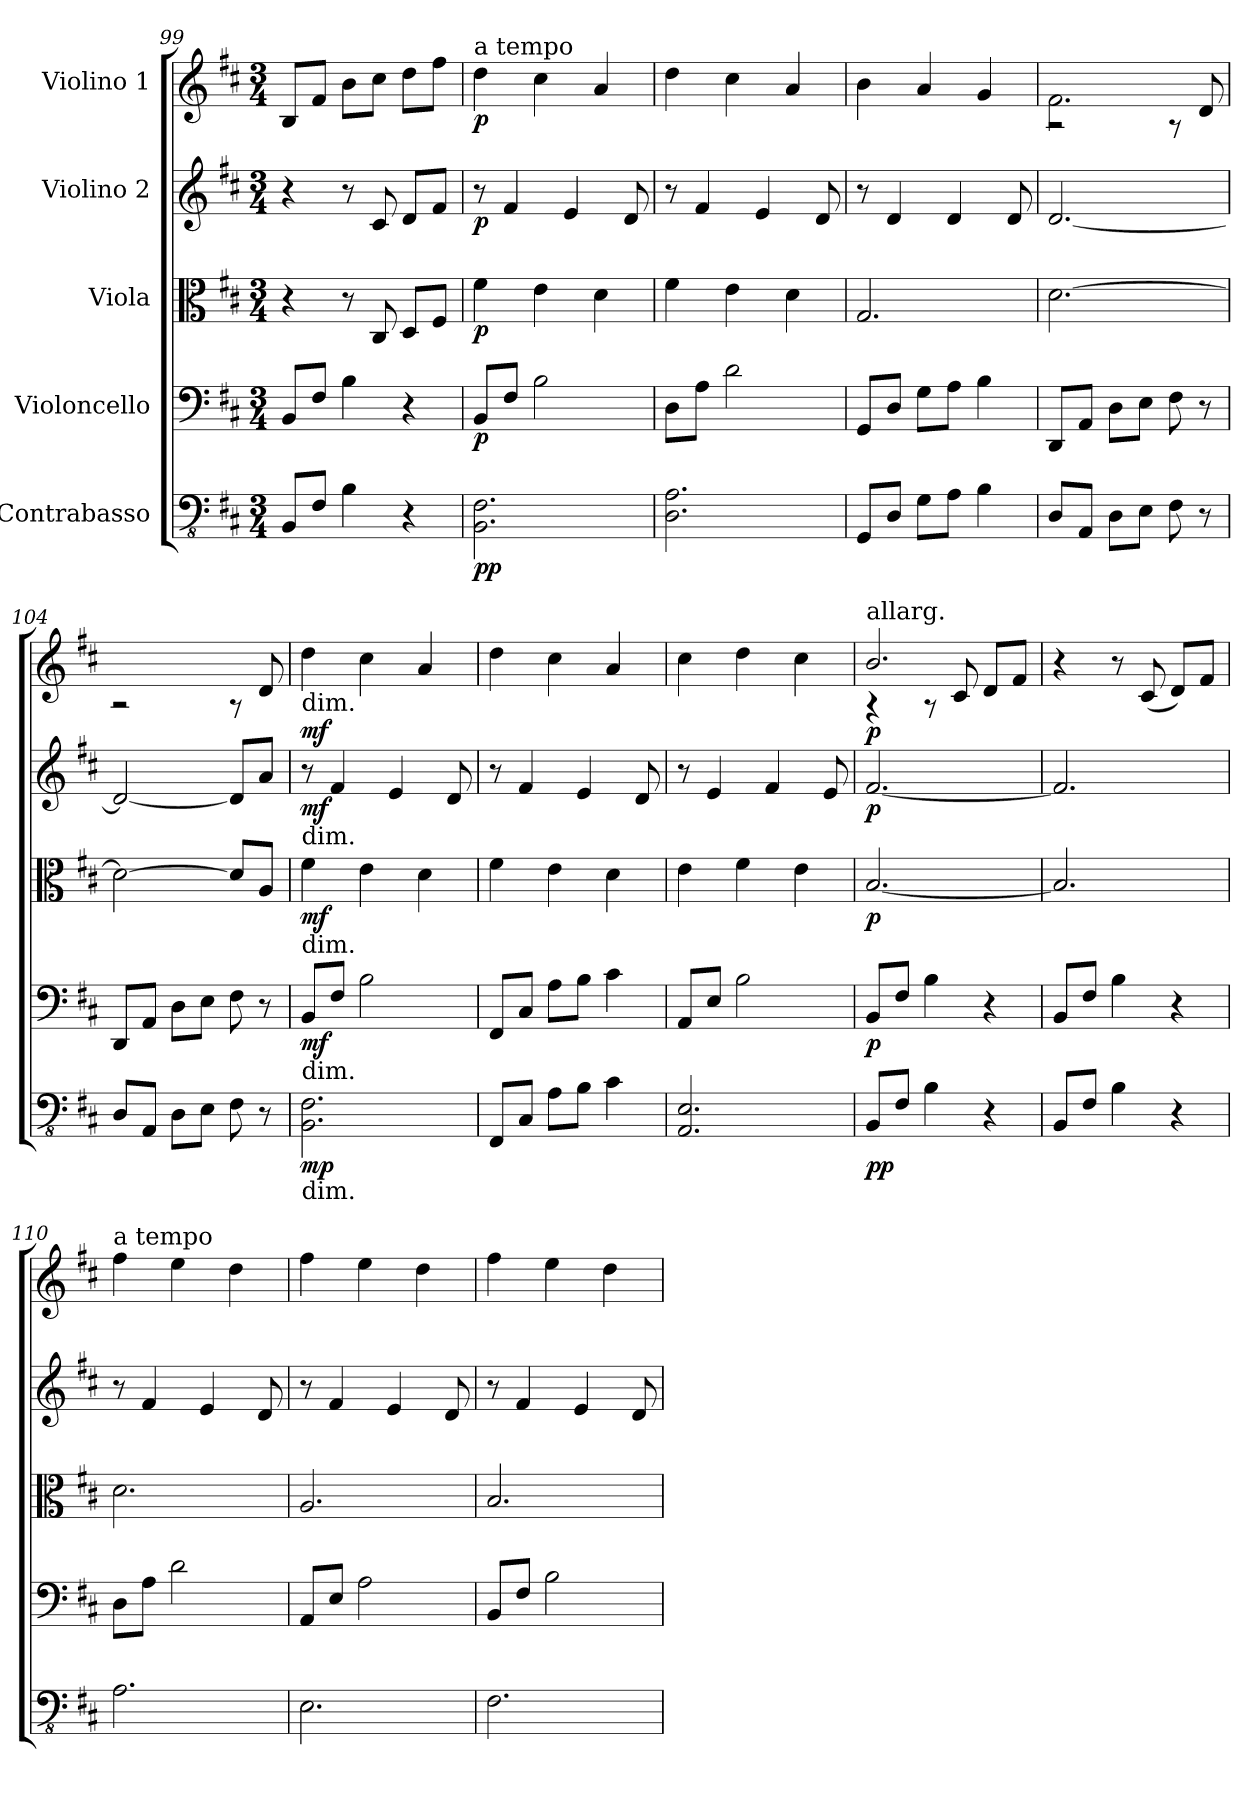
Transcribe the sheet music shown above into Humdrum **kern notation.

**kern	**dynam	**kern	**dynam	**kern	**dynam	**kern	**dynam	**kern	**dynam
*part5	*part5	*part4	*part4	*part3	*part3	*part2	*part2	*part1	*part1
*staff5	*staff5	*staff4	*staff4	*staff3	*staff3	*staff2	*staff2	*staff1	*staff1
*I"Contrabasso	*	*I"Violoncello	*	*I"Viola	*	*I"Violino 2	*	*I"Violino 1	*
*clefFv4	*	*clefF4	*	*clefC3	*	*clefG2	*	*clefG2	*
*k[f#c#]	*	*k[f#c#]	*	*k[f#c#]	*	*k[f#c#]	*	*k[f#c#]	*
*D:	*	*D:	*	*D:	*	*D:	*	*D:	*
*M3/4	*	*M3/4	*	*M3/4	*	*M3/4	*	*M3/4	*
=99	=99	=99	=99	=99	=99	=99	=99	=99	=99
8BBB/L	.	8BB/L	.	4r	.	4r	.	8B/L	.
8FF#/J	.	8F#/J	.	.	.	.	.	8f#/J	.
4BB\	.	4B\	.	8r	.	8r	.	8b\L	.
.	.	.	.	8C#/	.	8c#/	.	8cc#\J	.
4r	.	4r	.	8D/L	.	8d/L	.	8dd\L	.
.	.	.	.	8F#/J	.	8f#/J	.	8ff#\J	.
!!LO:LB:g=z
=100	=100	=100	=100	=100	=100	=100	=100	=100	=100
!	!	!	!	!	!	!	!	!LO:TX:a:t=a tempo	!
!	!LO:DY:b	!	!LO:DY:b	!	!LO:DY:b	!	!LO:DY:b	!	!LO:DY:b
2.BBB\ 2.FF#\	pp	8BB/L	p	4f#\	p	8r	p	4dd\	p
.	.	8F#/J	.	.	.	4f#/	.	.	.
.	.	2B\	.	4e\	.	.	.	4cc#\	.
.	.	.	.	.	.	4e/	.	.	.
.	.	.	.	4d\	.	.	.	4a/	.
.	.	.	.	.	.	8d/	.	.	.
=101	=101	=101	=101	=101	=101	=101	=101	=101	=101
2.DD\ 2.AA\	.	8D\L	.	4f#\	.	8r	.	4dd\	.
.	.	8A\J	.	.	.	4f#/	.	.	.
.	.	2d\	.	4e\	.	.	.	4cc#\	.
.	.	.	.	.	.	4e/	.	.	.
.	.	.	.	4d\	.	.	.	4a/	.
.	.	.	.	.	.	8d/	.	.	.
=102	=102	=102	=102	=102	=102	=102	=102	=102	=102
8GGG/L	.	8GG/L	.	2.G/	.	8r	.	4b\	.
8DD/J	.	8D/J	.	.	.	4d/	.	.	.
8GG\L	.	8G\L	.	.	.	.	.	4a/	.
8AA\J	.	8A\J	.	.	.	4d/	.	.	.
4BB\	.	4B\	.	.	.	.	.	4g/	.
.	.	.	.	.	.	8d/	.	.	.
=103	=103	=103	=103	=103	=103	=103	=103	=103	=103
*	*	*	*	*	*	*	*	*^	*
8DD/L	.	8DD/L	.	[2.d\	.	[2.d/	.	2rA	2.f#\	.
8AAA/J	.	8AA/J	.	.	.	.	.	.	.	.
8DD\L	.	8D\L	.	.	.	.	.	.	.	.
8EE\J	.	8E\J	.	.	.	.	.	.	.	.
8FF#\	.	8F#\	.	.	.	.	.	8rA	.	.
8r	.	8r	.	.	.	.	.	8d/	.	.
*	*	*	*	*	*	*	*	*v	*v	*
=104	=104	=104	=104	=104	=104	=104	=104	=104	=104
8DD/L	.	8DD/L	.	2d\_	.	2d/_	.	2rA	.
8AAA/J	.	8AA/J	.	.	.	.	.	.	.
8DD\L	.	8D\L	.	.	.	.	.	.	.
8EE\J	.	8E\J	.	.	.	.	.	.	.
8FF#\	.	8F#\	.	8d/L]	.	8d/L]	.	8rA	.
8r	.	8r	.	8A/J	.	8a/J	.	8d/	.
!!LO:LB:g=z
=105	=105	=105	=105	=105	=105	=105	=105	=105	=105
!	!	!	!	!	!	!	!	!LO:TX:b:t=dim.	!
!	!	!	!	!	!	!LO:TX:b:t=dim.	!	!	!
!	!	!	!	!LO:TX:b:t=dim.	!	!	!	!	!
!	!	!LO:TX:b:t=dim.	!	!	!	!	!	!	!
!LO:TX:b:t=dim.	!	!	!	!	!	!	!	!	!
!	!LO:DY:b	!	!LO:DY:b	!	!LO:DY:b	!	!LO:DY:b	!	!LO:DY:b
2.BBB\ 2.FF#\	mp	8BB/L	mf	4f#\	mf	8r	mf	4dd\	mf
.	.	8F#/J	.	.	.	4f#/	.	.	.
.	.	2B\	.	4e\	.	.	.	4cc#\	.
.	.	.	.	.	.	4e/	.	.	.
.	.	.	.	4d\	.	.	.	4a/	.
.	.	.	.	.	.	8d/	.	.	.
=106	=106	=106	=106	=106	=106	=106	=106	=106	=106
8FFF#/L	.	8FF#/L	.	4f#\	.	8r	.	4dd\	.
8CC#/J	.	8C#/J	.	.	.	4f#/	.	.	.
8AA\L	.	8A\L	.	4e\	.	.	.	4cc#\	.
8BB\J	.	8B\J	.	.	.	4e/	.	.	.
4C#\	.	4c#\	.	4d\	.	.	.	4a/	.
.	.	.	.	.	.	8d/	.	.	.
=107	=107	=107	=107	=107	=107	=107	=107	=107	=107
2.AAA/ 2.EE/	.	8AA/L	.	4e\	.	8r	.	4cc#\	.
.	.	8E/J	.	.	.	4e/	.	.	.
.	.	2B\	.	4f#\	.	.	.	4dd\	.
.	.	.	.	.	.	4f#/	.	.	.
.	.	.	.	4e\	.	.	.	4cc#\	.
.	.	.	.	.	.	8e/	.	.	.
=108	=108	=108	=108	=108	=108	=108	=108	=108	=108
*	*	*	*	*	*	*	*	*^	*
!	!	!	!	!	!	!	!	!LO:TX:a:t=allarg.	!	!
!	!LO:DY:b	!	!LO:DY:b	!	!LO:DY:b	!	!LO:DY:b	!	!	!LO:DY:b
8BBB/L	pp	8BB/L	p	[2.B/	p	[2.f#/	p	4rA	2.b/	p
8FF#/J	.	8F#/J	.	.	.	.	.	.	.	.
4BB\	.	4B\	.	.	.	.	.	8rA	.	.
.	.	.	.	.	.	.	.	8c#/	.	.
4r	.	4r	.	.	.	.	.	8d/L	.	.
.	.	.	.	.	.	.	.	8f#/J	.	.
*	*	*	*	*	*	*	*	*v	*v	*
=109	=109	=109	=109	=109	=109	=109	=109	=109	=109
8BBB/L	.	8BB/L	.	2.B/]	.	2.f#/]	.	4r	.
8FF#/J	.	8F#/J	.	.	.	.	.	.	.
4BB\	.	4B\	.	.	.	.	.	8r	.
.	.	.	.	.	.	.	.	(8c#/	.
4r	.	4r	.	.	.	.	.	8d/L)	.
.	.	.	.	.	.	.	.	8f#/J	.
!!LO:PB:g=z
=110	=110	=110	=110	=110	=110	=110	=110	=110	=110
!	!	!	!	!	!	!	!	!LO:TX:a:t=a tempo	!
2.AA\	.	8D\L	.	2.d\	.	8r	.	4ff#\	.
.	.	8A\J	.	.	.	4f#/	.	.	.
.	.	2d\	.	.	.	.	.	4ee\	.
.	.	.	.	.	.	4e/	.	.	.
.	.	.	.	.	.	.	.	4dd\	.
.	.	.	.	.	.	8d/	.	.	.
=111	=111	=111	=111	=111	=111	=111	=111	=111	=111
2.EE\	.	8AA/L	.	2.A/	.	8r	.	4ff#\	.
.	.	8E/J	.	.	.	4f#/	.	.	.
.	.	2A\	.	.	.	.	.	4ee\	.
.	.	.	.	.	.	4e/	.	.	.
.	.	.	.	.	.	.	.	4dd\	.
.	.	.	.	.	.	8d/	.	.	.
=112	=112	=112	=112	=112	=112	=112	=112	=112	=112
2.FF#\	.	8BB/L	.	2.B/	.	8r	.	4ff#\	.
.	.	8F#/J	.	.	.	4f#/	.	.	.
.	.	2B\	.	.	.	.	.	4ee\	.
.	.	.	.	.	.	4e/	.	.	.
.	.	.	.	.	.	.	.	4dd\	.
.	.	.	.	.	.	8d/	.	.	.
=	=	=	=	=	=	=	=	=	=
*-	*-	*-	*-	*-	*-	*-	*-	*-	*-
